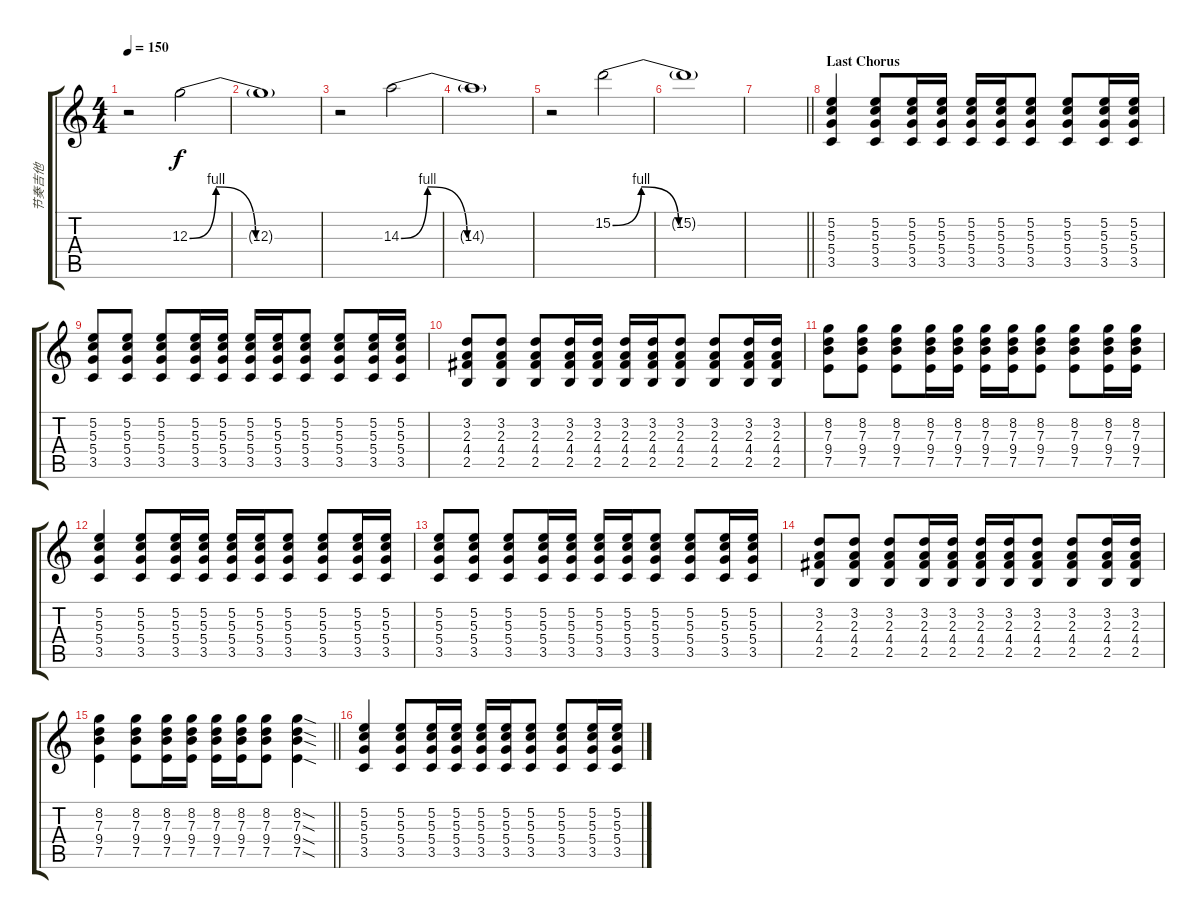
\track ("节奏吉他" "节奏吉他") {instrument overdrivenguitar}
\staff {score tabs}
\tuning (E4 B3 G3 D3 A2 E2) {hide}
\ts (4 4)
\tempo 150
\clef g2
\ks c
r.2{dy f} 12.3{be (custom 0 0 12 4 30 0 60 0)}.2 |
12.3{t}.1 |
r.2 14.3{be (custom 0 0 12 4 30 0 60 0)}.2 |
14.3{t}.1 |
r.2 15.2{be (custom 0 0 13 4 30 0 60 0)}.2 |
15.2{t}.1 |
\barLineRight lightlight
|
\section ("" "Last Chorus")
(5.2 5.3 5.4 3.5).4 (5.2 5.3 5.4 3.5).8 (5.2 5.3 5.4 3.5).16 (5.2 5.3 5.4 3.5).16 (5.2 5.3 5.4 3.5).16 (5.2 5.3 5.4 3.5).16 (5.2 5.3 5.4 3.5).8 (5.2 5.3 5.4 3.5).8 (5.2 5.3 5.4 3.5).16 (5.2 5.3 5.4 3.5).16 |
(5.2 5.3 5.4 3.5).8 (5.2 5.3 5.4 3.5).8 (5.2 5.3 5.4 3.5).8 (5.2 5.3 5.4 3.5).16 (5.2 5.3 5.4 3.5).16 (5.2 5.3 5.4 3.5).16 (5.2 5.3 5.4 3.5).16 (5.2 5.3 5.4 3.5).8 (5.2 5.3 5.4 3.5).8 (5.2 5.3 5.4 3.5).16 (5.2 5.3 5.4 3.5).16 |
(3.2 2.3 4.4 2.5).8 (3.2 2.3 4.4 2.5).8 (3.2 2.3 4.4 2.5).8 (3.2 2.3 4.4 2.5).16 (3.2 2.3 4.4 2.5).16 (3.2 2.3 4.4 2.5).16 (3.2 2.3 4.4 2.5).16 (3.2 2.3 4.4 2.5).8 (3.2 2.3 4.4 2.5).8 (3.2 2.3 4.4 2.5).16 (3.2 2.3 4.4 2.5).16 |
(8.2 7.3 9.4 7.5).8 (8.2 7.3 9.4 7.5).8 (8.2 7.3 9.4 7.5).8 (8.2 7.3 9.4 7.5).16 (8.2 7.3 9.4 7.5).16 (8.2 7.3 9.4 7.5).16 (8.2 7.3 9.4 7.5).16 (8.2 7.3 9.4 7.5).8 (8.2 7.3 9.4 7.5).8 (8.2 7.3 9.4 7.5).16 (8.2 7.3 9.4 7.5).16 |
(5.2 5.3 5.4 3.5).4 (5.2 5.3 5.4 3.5).8 (5.2 5.3 5.4 3.5).16 (5.2 5.3 5.4 3.5).16 (5.2 5.3 5.4 3.5).16 (5.2 5.3 5.4 3.5).16 (5.2 5.3 5.4 3.5).8 (5.2 5.3 5.4 3.5).8 (5.2 5.3 5.4 3.5).16 (5.2 5.3 5.4 3.5).16 |
(5.2 5.3 5.4 3.5).8 (5.2 5.3 5.4 3.5).8 (5.2 5.3 5.4 3.5).8 (5.2 5.3 5.4 3.5).16 (5.2 5.3 5.4 3.5).16 (5.2 5.3 5.4 3.5).16 (5.2 5.3 5.4 3.5).16 (5.2 5.3 5.4 3.5).8 (5.2 5.3 5.4 3.5).8 (5.2 5.3 5.4 3.5).16 (5.2 5.3 5.4 3.5).16 |
(3.2 2.3 4.4 2.5).8 (3.2 2.3 4.4 2.5).8 (3.2 2.3 4.4 2.5).8 (3.2 2.3 4.4 2.5).16 (3.2 2.3 4.4 2.5).16 (3.2 2.3 4.4 2.5).16 (3.2 2.3 4.4 2.5).16 (3.2 2.3 4.4 2.5).8 (3.2 2.3 4.4 2.5).8 (3.2 2.3 4.4 2.5).16 (3.2 2.3 4.4 2.5).16 |
\barLineRight lightlight
(8.2 7.3 9.4 7.5).4 (8.2 7.3 9.4 7.5).8 (8.2 7.3 9.4 7.5).16 (8.2 7.3 9.4 7.5).16 (8.2 7.3 9.4 7.5).16 (8.2 7.3 9.4 7.5).16 (8.2 7.3 9.4 7.5).8 (8.2{sod} 7.3{sod} 9.4{sod} 7.5{sod}).4 |
(5.2 5.3 5.4 3.5).4 (5.2 5.3 5.4 3.5).8 (5.2 5.3 5.4 3.5).16 (5.2 5.3 5.4 3.5).16 (5.2 5.3 5.4 3.5).16 (5.2 5.3 5.4 3.5).16 (5.2 5.3 5.4 3.5).8 (5.2 5.3 5.4 3.5).8 (5.2 5.3 5.4 3.5).16 (5.2 5.3 5.4 3.5).16
